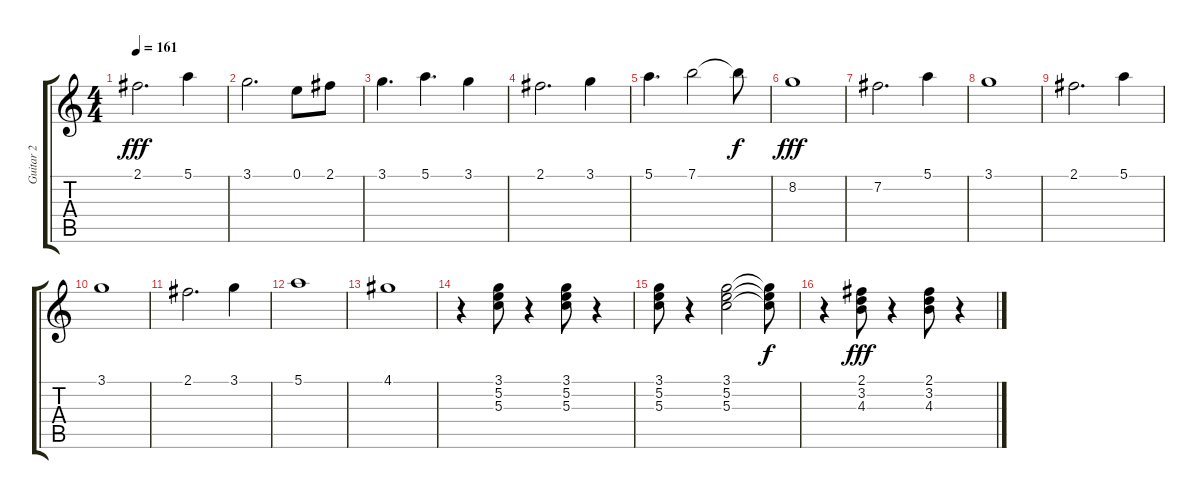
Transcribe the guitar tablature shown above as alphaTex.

\track ("Guitar 2" "Guitar 2") {instrument acousticguitarsteel}
\staff {score tabs}
\tuning (E4 B3 G3 D3 A2 E2) {hide}
\ts (4 4)
\tempo 161
\clef g2
\ks c
2.1.2{d dy fff} 5.1.4 |
3.1.2{d} 0.1.8 2.1.8 |
3.1.4{d} 5.1.4{d} 3.1.4 |
2.1.2{d} 3.1.4 |
5.1.4{d} 7.1.2 7.1{t}.8{dy f} |
8.2.1{dy fff} |
7.2.2{d} 5.1.4 |
3.1.1 |
2.1.2{d} 5.1.4 |
3.1.1 |
2.1.2{d} 3.1.4 |
5.1.1 |
4.1.1 |
r.4 (3.1 5.2 5.3).8 r.4 (3.1 5.2 5.3).8 r.4 |
(3.1 5.2 5.3).8 r.4 (3.1 5.2 5.3).2 (3.1{t} 5.2{t} 5.3{t}).8{dy f} |
r.4 (2.1 3.2 4.3).8{dy fff} r.4 (2.1 3.2 4.3).8 r.4
